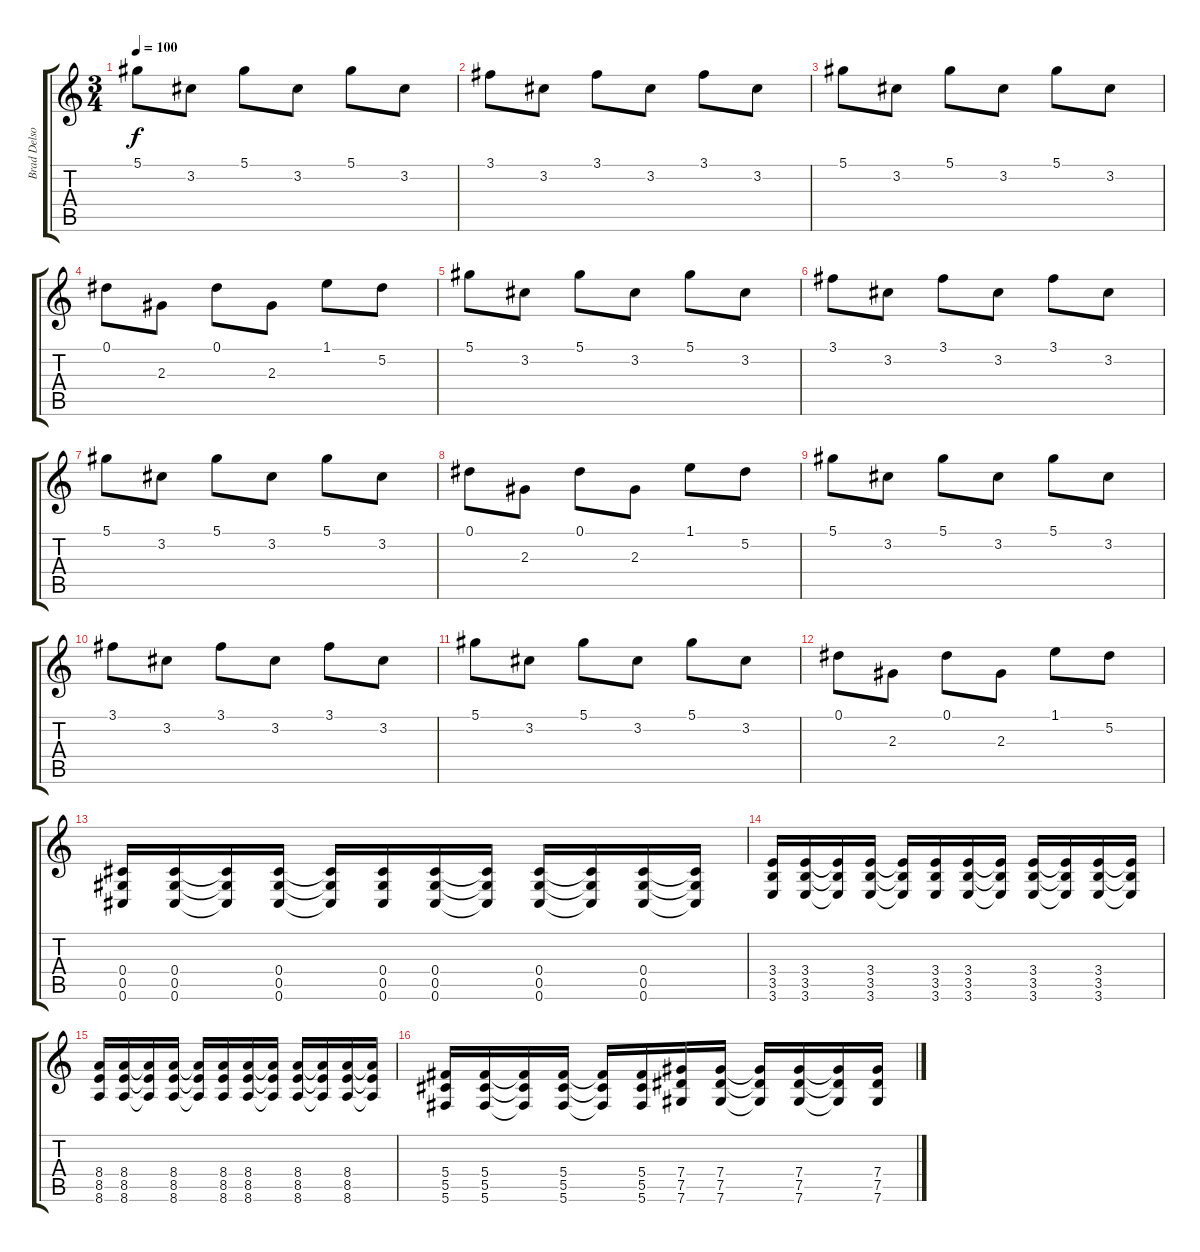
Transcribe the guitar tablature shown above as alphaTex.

\track ("Brad Delson (Main Guitar)" "Brad Delso") {instrument distortionguitar}
\staff {score tabs}
\tuning (Eb4 Bb3 Gb3 Db3 Ab2 Db2) {hide}
\ts (3 4)
\tempo 100
\clef g2
\ks c
5.1.8{dy f} 3.2.8 5.1.8 3.2.8 5.1.8 3.2.8 |
3.1.8 3.2.8 3.1.8 3.2.8 3.1.8 3.2.8 |
5.1.8 3.2.8 5.1.8 3.2.8 5.1.8 3.2.8 |
0.1.8 2.3.8 0.1.8 2.3.8 1.1.8 5.2.8 |
5.1.8 3.2.8 5.1.8 3.2.8 5.1.8 3.2.8 |
3.1.8 3.2.8 3.1.8 3.2.8 3.1.8 3.2.8 |
5.1.8 3.2.8 5.1.8 3.2.8 5.1.8 3.2.8 |
0.1.8 2.3.8 0.1.8 2.3.8 1.1.8 5.2.8 |
5.1.8 3.2.8 5.1.8 3.2.8 5.1.8 3.2.8 |
3.1.8 3.2.8 3.1.8 3.2.8 3.1.8 3.2.8 |
5.1.8 3.2.8 5.1.8 3.2.8 5.1.8 3.2.8 |
0.1.8 2.3.8 0.1.8 2.3.8 1.1.8 5.2.8 |
(0.4 0.5 0.6).16 (0.4 0.5 0.6).16 (0.4{t} 0.5{t} 0.6{t}).16 (0.4 0.5 0.6).16 (0.4{t} 0.5{t} 0.6{t}).16 (0.4 0.5 0.6).16 (0.4 0.5 0.6).16 (0.4{t} 0.5{t} 0.6{t}).16 (0.4 0.5 0.6).16 (0.4{t} 0.5{t} 0.6{t}).16 (0.4 0.5 0.6).16 (0.4{t} 0.5{t} 0.6{t}).16 |
(3.4 3.5 3.6).16 (3.4 3.5 3.6).16 (3.4{t} 3.5{t} 3.6{t}).16 (3.4 3.5 3.6).16 (3.4{t} 3.5{t} 3.6{t}).16 (3.4 3.5 3.6).16 (3.4 3.5 3.6).16 (3.4{t} 3.5{t} 3.6{t}).16 (3.4 3.5 3.6).16 (3.4{t} 3.5{t} 3.6{t}).16 (3.4 3.5 3.6).16 (3.4{t} 3.5{t} 3.6{t}).16 |
(8.4 8.5 8.6).16 (8.4 8.5 8.6).16 (8.4{t} 8.5{t} 8.6{t}).16 (8.4 8.5 8.6).16 (8.4{t} 8.5{t} 8.6{t}).16 (8.4 8.5 8.6).16 (8.4 8.5 8.6).16 (8.4{t} 8.5{t} 8.6{t}).16 (8.4 8.5 8.6).16 (8.4{t} 8.5{t} 8.6{t}).16 (8.4 8.5 8.6).16 (8.4{t} 8.5{t} 8.6{t}).16 |
(5.4 5.5 5.6).16 (5.4 5.5 5.6).16 (5.4{t} 5.5{t} 5.6{t}).16 (5.4 5.5 5.6).16 (5.4{t} 5.5{t} 5.6{t}).16 (5.4 5.5 5.6).16 (7.4 7.5 7.6).16 (7.4 7.5 7.6).16 (7.4{t} 7.5{t} 7.6{t}).16 (7.4 7.5 7.6).16 (7.4{t} 7.5{t} 7.6{t}).16 (7.4 7.5 7.6).16
